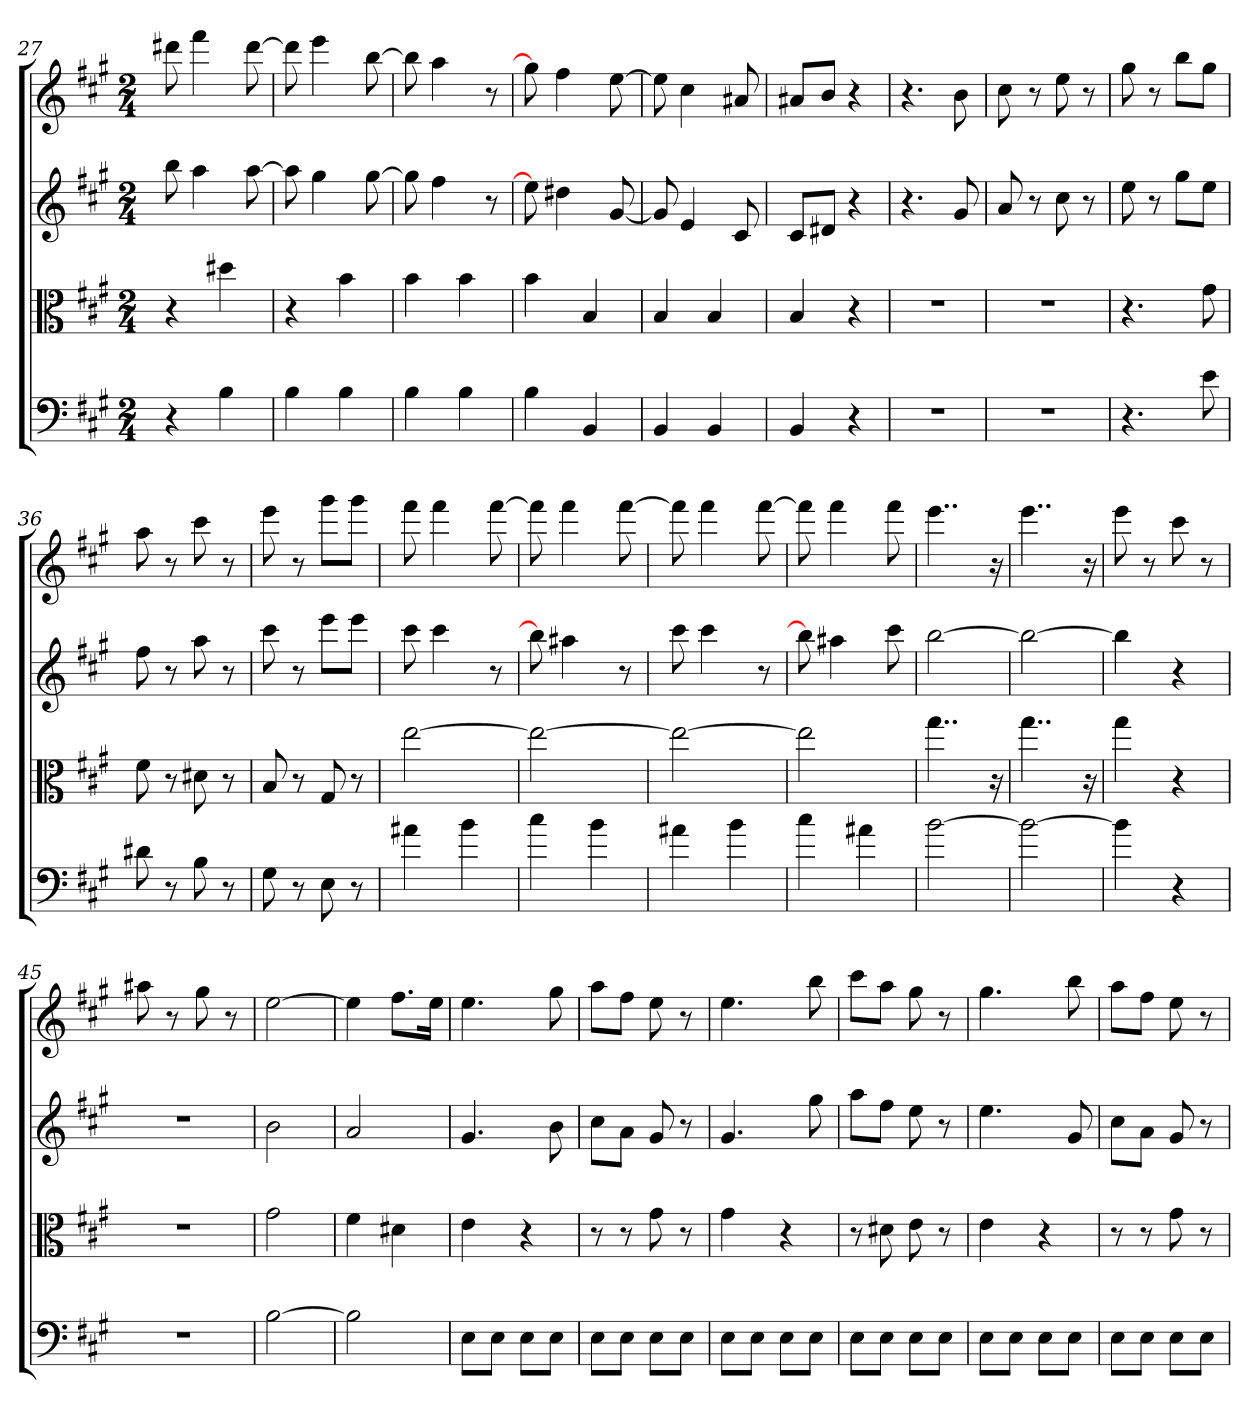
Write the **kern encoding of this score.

**kern	**kern	**kern	**kern
*part4	*part3	*part2	*part1
*staff4	*staff3	*staff2	*staff1
*clefF4	*clefC3	*clefG2	*clefG2
*k[f#c#g#]	*k[f#c#g#]	*k[f#c#g#]	*k[f#c#g#]
*A:	*A:	*A:	*A:
*M2/4	*M2/4	*M2/4	*M2/4
=27	=27	=27	=27
4r	4r	8bb	8ddd#X
.	.	4aa	4fff#
4B	4dd#X	.	.
.	.	[8aa	[8ddd#
=28	=28	=28	=28
4B	4r	8aa]	8ddd#]
.	.	4gg#	4eee
4B	4b	.	.
.	.	[8gg#	[8bb
=29	=29	=29	=29
4B	4b	8gg#]	8bb]
.	.	4ff#	4aa
4B	4b	.	.
.	.	8r	8r
=30	=30	=30	=30
4B	4b	8ee]	8gg#]
.	.	4dd#X	4ff#
4BB	4B	.	.
.	.	[8g#	[8ee
=31	=31	=31	=31
4BB	4B	8g#]	8ee]
.	.	4e	4cc#
4BB	4B	.	.
.	.	8c#	8a#X
=32	=32	=32	=32
4BB	4B	8c#/L	8a#X/L
.	.	8d#X/J	8b/J
4r	4r	4r	4r
=33	=33	=33	=33
2r	2r	4.r	4.r
.	.	8g#	8b
=34	=34	=34	=34
2r	2r	8a	8cc#
.	.	8r	8r
.	.	8cc#	8ee
.	.	8r	8r
=35	=35	=35	=35
4.r	4.r	8ee	8gg#
.	.	8r	8r
.	.	8gg#\L	8bb\L
8e	8g#	8ee\J	8gg#\J
=36	=36	=36	=36
8d#X	8f#	8ff#	8aa
8r	8r	8r	8r
8B	8d#X	8aa	8ccc#
8r	8r	8r	8r
=37	=37	=37	=37
8G#	8B	8ccc#	8eee
8r	8r	8r	8r
8E	8G#	8eee\L	8ggg#\L
8r	8r	8eee\J	8ggg#\J
=38	=38	=38	=38
4a#X	[2ee	8ccc#	8fff#
.	.	4ccc#	4fff#
4b	.	.	.
.	.	8r	[8fff#
=39	=39	=39	=39
4cc#	2ee_	8bb]	8fff#]
.	.	4aa#X	4fff#
4b	.	.	.
.	.	8r	[8fff#
=40	=40	=40	=40
4a#X	2ee_	8ccc#	8fff#]
.	.	4ccc#	4fff#
4b	.	.	.
.	.	8r	[8fff#
=41	=41	=41	=41
4cc#	2ee]	8bb]	8fff#]
.	.	4aa#X	4fff#
4a#X	.	.	.
.	.	8ccc#	8fff#
=42	=42	=42	=42
[2b	4..gg#	[2bb	4..eee
.	16r	.	16r
=43	=43	=43	=43
2b_	4..gg#	2bb_	4..eee
.	16r	.	16r
=44	=44	=44	=44
4b]	4gg#	4bb]	8eee
.	.	.	8r
4r	4r	4r	8ccc#
.	.	.	8r
=45	=45	=45	=45
2r	2r	2r	8aa#X
.	.	.	8r
.	.	.	8gg#
.	.	.	8r
=46	=46	=46	=46
[2B	2g#	2b	[2ee
=47	=47	=47	=47
2B]	4f#	2a	4ee]
.	4d#X	.	8.ff#\L
.	.	.	16ee\Jk
=48	=48	=48	=48
8E\L	4e	4.g#	4.ee
8E\J	.	.	.
8E\L	4r	.	.
8E\J	.	8b	8gg#
=49	=49	=49	=49
8E\L	8r	8cc#\L	8aa\L
8E\J	8r	8a\J	8ff#\J
8E\L	8g#	8g#	8ee
8E\J	8r	8r	8r
=50	=50	=50	=50
8E\L	4g#	4.g#	4.ee
8E\J	.	.	.
8E\L	4r	.	.
8E\J	.	8gg#	8bb
=51	=51	=51	=51
8E\L	8r	8aa\L	8ccc#\L
8E\J	8d#X	8ff#\J	8aa\J
8E\L	8e	8ee	8gg#
8E\J	8r	8r	8r
=52	=52	=52	=52
8E\L	4e	4.ee	4.gg#
8E\J	.	.	.
8E\L	4r	.	.
8E\J	.	8g#	8bb
=53	=53	=53	=53
8E\L	8r	8cc#\L	8aa\L
8E\J	8r	8a\J	8ff#\J
8E\L	8g#	8g#	8ee
8E\J	8r	8r	8r
=	=	=	=
*-	*-	*-	*-
